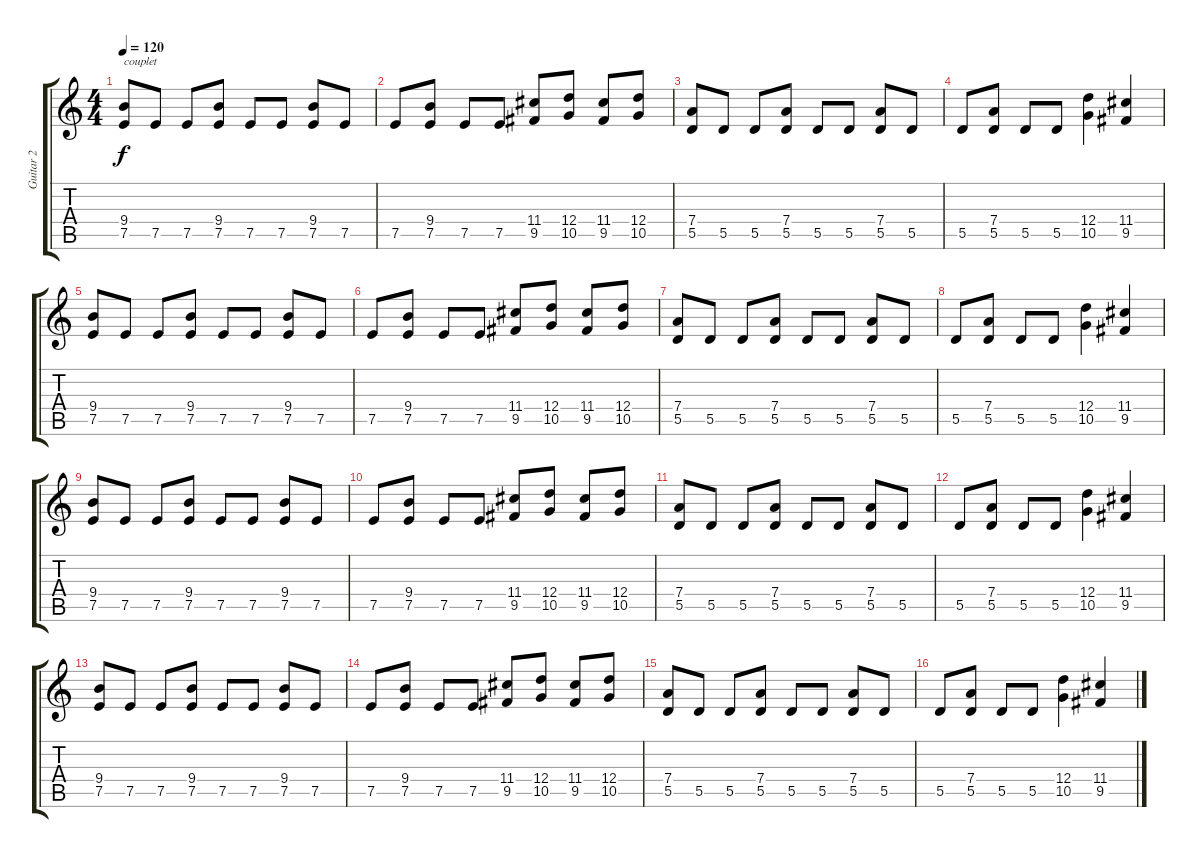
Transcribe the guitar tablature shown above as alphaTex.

\track ("Guitar 2" "Guitar 2") {instrument distortionguitar}
\staff {score tabs}
\tuning (E4 B3 G3 D3 A2 E2) {hide}
\ts (4 4)
\tempo 120
\clef g2
\ks c
(9.4 7.5).8{txt "couplet" dy f} 7.5.8 7.5.8 (9.4 7.5).8 7.5.8 7.5.8 (9.4 7.5).8 7.5.8 |
7.5.8 (9.4 7.5).8 7.5.8 7.5.8 (11.4 9.5).8 (12.4 10.5).8 (11.4 9.5).8 (12.4 10.5).8 |
(7.4 5.5).8 5.5.8 5.5.8 (7.4 5.5).8 5.5.8 5.5.8 (7.4 5.5).8 5.5.8 |
5.5.8 (7.4 5.5).8 5.5.8 5.5.8 (12.4 10.5).4 (11.4 9.5).4 |
(9.4 7.5).8 7.5.8 7.5.8 (9.4 7.5).8 7.5.8 7.5.8 (9.4 7.5).8 7.5.8 |
7.5.8 (9.4 7.5).8 7.5.8 7.5.8 (11.4 9.5).8 (12.4 10.5).8 (11.4 9.5).8 (12.4 10.5).8 |
(7.4 5.5).8 5.5.8 5.5.8 (7.4 5.5).8 5.5.8 5.5.8 (7.4 5.5).8 5.5.8 |
5.5.8 (7.4 5.5).8 5.5.8 5.5.8 (12.4 10.5).4 (11.4 9.5).4 |
(9.4 7.5).8 7.5.8 7.5.8 (9.4 7.5).8 7.5.8 7.5.8 (9.4 7.5).8 7.5.8 |
7.5.8 (9.4 7.5).8 7.5.8 7.5.8 (11.4 9.5).8 (12.4 10.5).8 (11.4 9.5).8 (12.4 10.5).8 |
(7.4 5.5).8 5.5.8 5.5.8 (7.4 5.5).8 5.5.8 5.5.8 (7.4 5.5).8 5.5.8 |
5.5.8 (7.4 5.5).8 5.5.8 5.5.8 (12.4 10.5).4 (11.4 9.5).4 |
(9.4 7.5).8 7.5.8 7.5.8 (9.4 7.5).8 7.5.8 7.5.8 (9.4 7.5).8 7.5.8 |
7.5.8 (9.4 7.5).8 7.5.8 7.5.8 (11.4 9.5).8 (12.4 10.5).8 (11.4 9.5).8 (12.4 10.5).8 |
(7.4 5.5).8 5.5.8 5.5.8 (7.4 5.5).8 5.5.8 5.5.8 (7.4 5.5).8 5.5.8 |
5.5.8 (7.4 5.5).8 5.5.8 5.5.8 (12.4 10.5).4 (11.4 9.5).4
